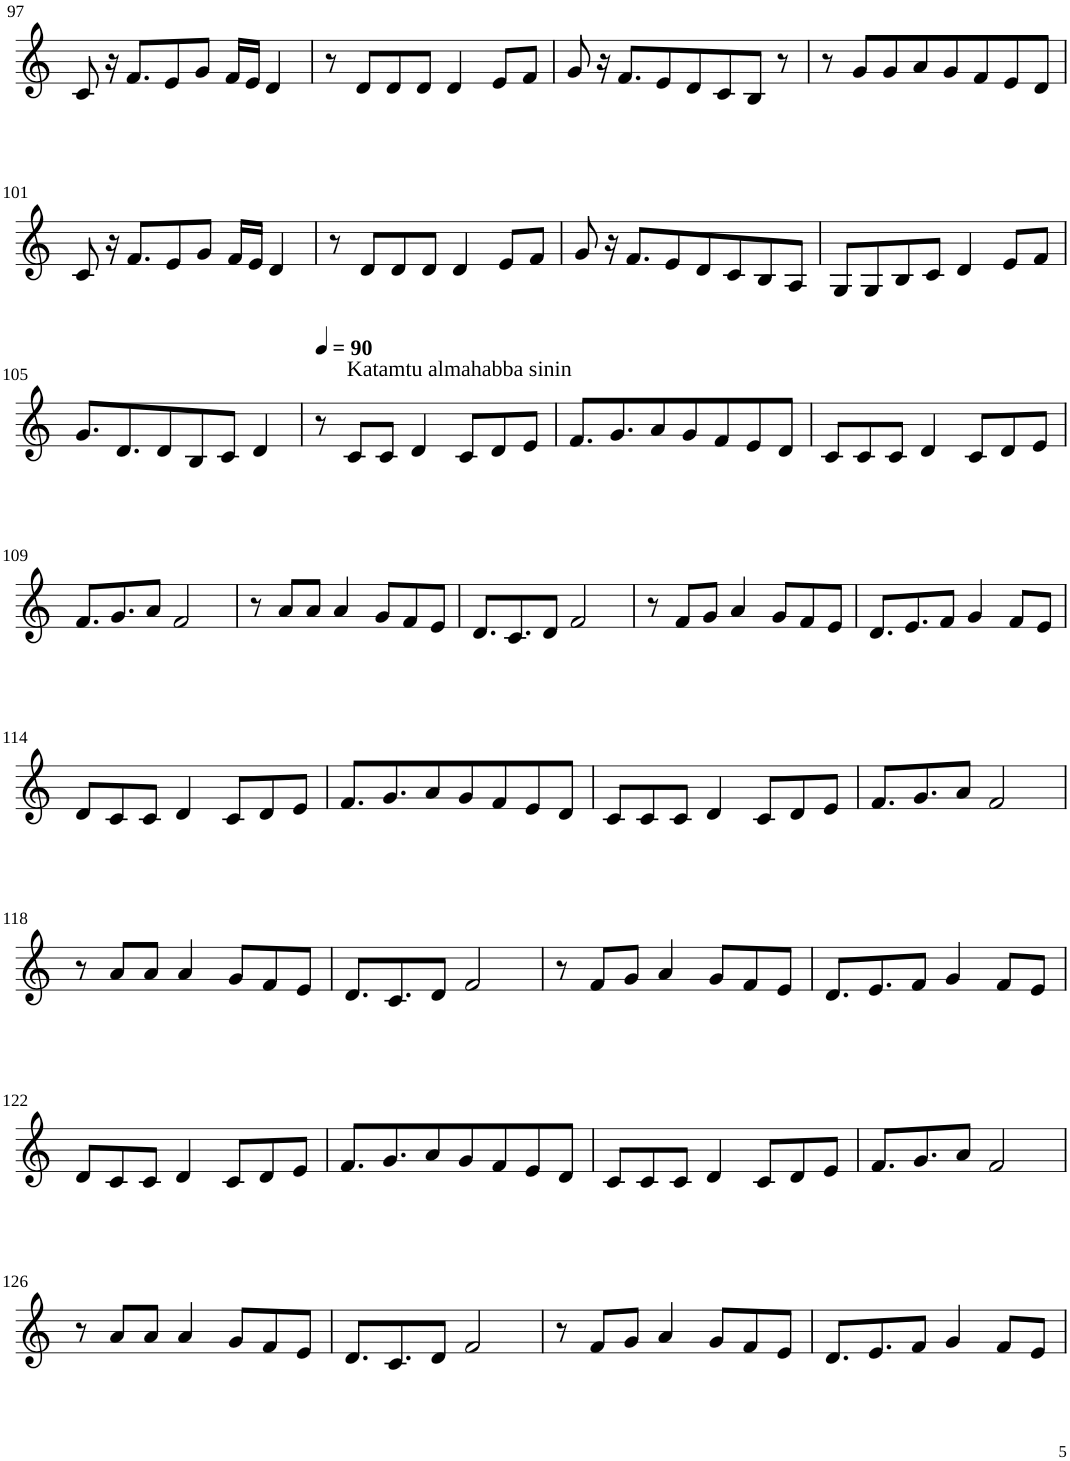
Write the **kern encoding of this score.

**kern
*part1
*staff1
*I"Violin
!!LO:PB:g=z
*clefG2
*k[]
*M8/8
=97
8c/
16r
8.f/L
8e/
8g/J
16f/LL
16e/JJ
4d/
=98
8r
8d/L
8d/
8d/J
4d/
8e/L
8f/J
=99
8g/
16r
8.f/L
8e/
8d/
8c/
8B/J
8r
=100
8r
8g/L
8g/
8a/
8g/
8f/
8e/
8d/J
!!LO:LB:g=z
=101
8c/
16r
8.f/L
8e/
8g/J
16f/LL
16e/JJ
4d/
=102
8r
8d/L
8d/
8d/J
4d/
8e/L
8f/J
=103
8g/
16r
8.f/L
8e/
8d/
8c/
8B/
8A/J
=104
8G/L
8G/
8B/
8c/J
4d/
8e/L
8f/J
!!LO:LB:g=z
=105
8.g/L
8.d/
8d/
8B/
8c/J
4d/
=106
*MM90
8r
!LO:TX:a:t=Katamtu almahabba sinin
8c/L
8c/J
4d/
8c/L
8d/
8e/J
=107
8.f/L
8.g/
8a/
8g/
8f/
8e/
8d/J
=108
8c/L
8c/
8c/J
4d/
8c/L
8d/
8e/J
!!LO:LB:g=z
=109
8.f/L
8.g/
8a/J
2f/
=110
8r
8a/L
8a/J
4a/
8g/L
8f/
8e/J
=111
8.d/L
8.c/
8d/J
2f/
=112
8r
8f/L
8g/J
4a/
8g/L
8f/
8e/J
=113
8.d/L
8.e/
8f/J
4g/
8f/L
8e/J
!!LO:LB:g=z
=114
8d/L
8c/
8c/J
4d/
8c/L
8d/
8e/J
=115
8.f/L
8.g/
8a/
8g/
8f/
8e/
8d/J
=116
8c/L
8c/
8c/J
4d/
8c/L
8d/
8e/J
=117
8.f/L
8.g/
8a/J
2f/
!!LO:LB:g=z
=118
8r
8a/L
8a/J
4a/
8g/L
8f/
8e/J
=119
8.d/L
8.c/
8d/J
2f/
=120
8r
8f/L
8g/J
4a/
8g/L
8f/
8e/J
=121
8.d/L
8.e/
8f/J
4g/
8f/L
8e/J
!!LO:LB:g=z
=122
8d/L
8c/
8c/J
4d/
8c/L
8d/
8e/J
=123
8.f/L
8.g/
8a/
8g/
8f/
8e/
8d/J
=124
8c/L
8c/
8c/J
4d/
8c/L
8d/
8e/J
=125
8.f/L
8.g/
8a/J
2f/
!!LO:LB:g=z
=126
8r
8a/L
8a/J
4a/
8g/L
8f/
8e/J
=127
8.d/L
8.c/
8d/J
2f/
=128
8r
8f/L
8g/J
4a/
8g/L
8f/
8e/J
=129
8.d/L
8.e/
8f/J
4g/
8f/L
8e/J
=
*-
